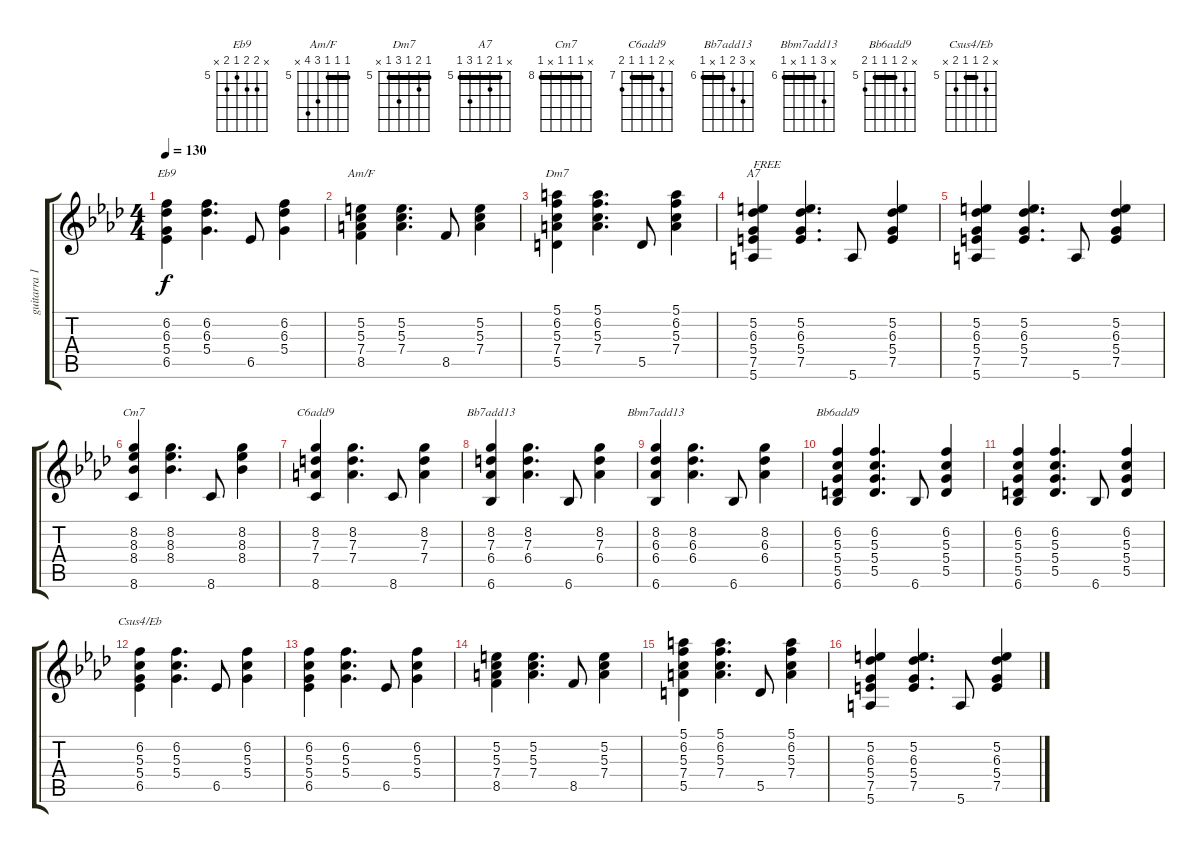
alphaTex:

\track ("guitarra 1" "guitarra 1") {instrument acousticguitarsteel}
\staff {score tabs}
\tuning (E4 B3 G3 D3 A2 E2) {hide}
\chord ("Eb9" x 6 6 5 6 x) {firstfret 5}
\chord ("Am/F" 5 5 5 7 8 x) {firstfret 5 barre 5}
\chord ("Dm7" 5 6 5 7 5 x) {firstfret 5 barre 5}
\chord ("A7" x 5 6 5 7 5) {firstfret 5 barre 5}
\chord ("Cm7" x 8 8 8 x 8) {firstfret 8 barre 8}
\chord ("C6add9" x 8 7 7 7 8) {firstfret 7 barre 7}
\chord ("Bb7add13" x 8 7 6 x 6) {firstfret 6 barre 6}
\chord ("Bbm7add13" x 8 6 6 x 6) {firstfret 6 barre 6}
\chord ("Bb6add9" x 6 5 5 5 6) {firstfret 5 barre 5}
\chord ("Csus4/Eb" x 6 5 5 6 x) {firstfret 5 barre 5}
\ts (4 4)
\tempo 130
\clef g2
\ks fminor
(6.2 6.3 5.4 6.5).4{ch "Eb9" dy f} (6.2 6.3 5.4).4{d} 6.5.8 (6.2 6.3 5.4).4 |
(5.2 5.3 7.4 8.5).4{ch "Am/F"} (5.2 5.3 7.4).4{d} 8.5.8 (5.2 5.3 7.4).4 |
(5.1 6.2 5.3 7.4 5.5).4{ch "Dm7"} (5.1 6.2 5.3 7.4).4{d} 5.5.8 (5.1 6.2 5.3 7.4).4 |
(5.2 6.3 5.4 7.5 5.6).4{ch "A7" txt "FREE"} (5.2 6.3 5.4 7.5).4{d} 5.6.8 (5.2 6.3 5.4 7.5).4 |
(5.2 6.3 5.4 7.5 5.6).4 (5.2 6.3 5.4 7.5).4{d} 5.6.8 (5.2 6.3 5.4 7.5).4 |
(8.2 8.3 8.4 8.6).4{ch "Cm7"} (8.2 8.3 8.4).4{d} 8.6.8 (8.2 8.3 8.4).4 |
(8.2 7.3 7.4 8.6).4{ch "C6add9"} (8.2 7.3 7.4).4{d} 8.6.8 (8.2 7.3 7.4).4 |
(8.2 7.3 6.4 6.6).4{ch "Bb7add13"} (8.2 7.3 6.4).4{d} 6.6.8 (8.2 7.3 6.4).4 |
(8.2 6.3 6.4 6.6).4{ch "Bbm7add13"} (8.2 6.3 6.4).4{d} 6.6.8 (8.2 6.3 6.4).4 |
(6.2 5.3 5.4 5.5 6.6).4{ch "Bb6add9"} (6.2 5.3 5.4 5.5).4{d} 6.6.8 (6.2 5.3 5.4 5.5).4 |
(6.2 5.3 5.4 5.5 6.6).4 (6.2 5.3 5.4 5.5).4{d} 6.6.8 (6.2 5.3 5.4 5.5).4 |
(6.2 5.3 5.4 6.5).4{ch "Csus4/Eb"} (6.2 5.3 5.4).4{d} 6.5.8 (6.2 5.3 5.4).4 |
(6.2 5.3 5.4 6.5).4 (6.2 5.3 5.4).4{d} 6.5.8 (6.2 5.3 5.4).4 |
(5.2 5.3 7.4 8.5).4 (5.2 5.3 7.4).4{d} 8.5.8 (5.2 5.3 7.4).4 |
(5.1 6.2 5.3 7.4 5.5).4 (5.1 6.2 5.3 7.4).4{d} 5.5.8 (5.1 6.2 5.3 7.4).4 |
(5.2 6.3 5.4 7.5 5.6).4 (5.2 6.3 5.4 7.5).4{d} 5.6.8 (5.2 6.3 5.4 7.5).4
